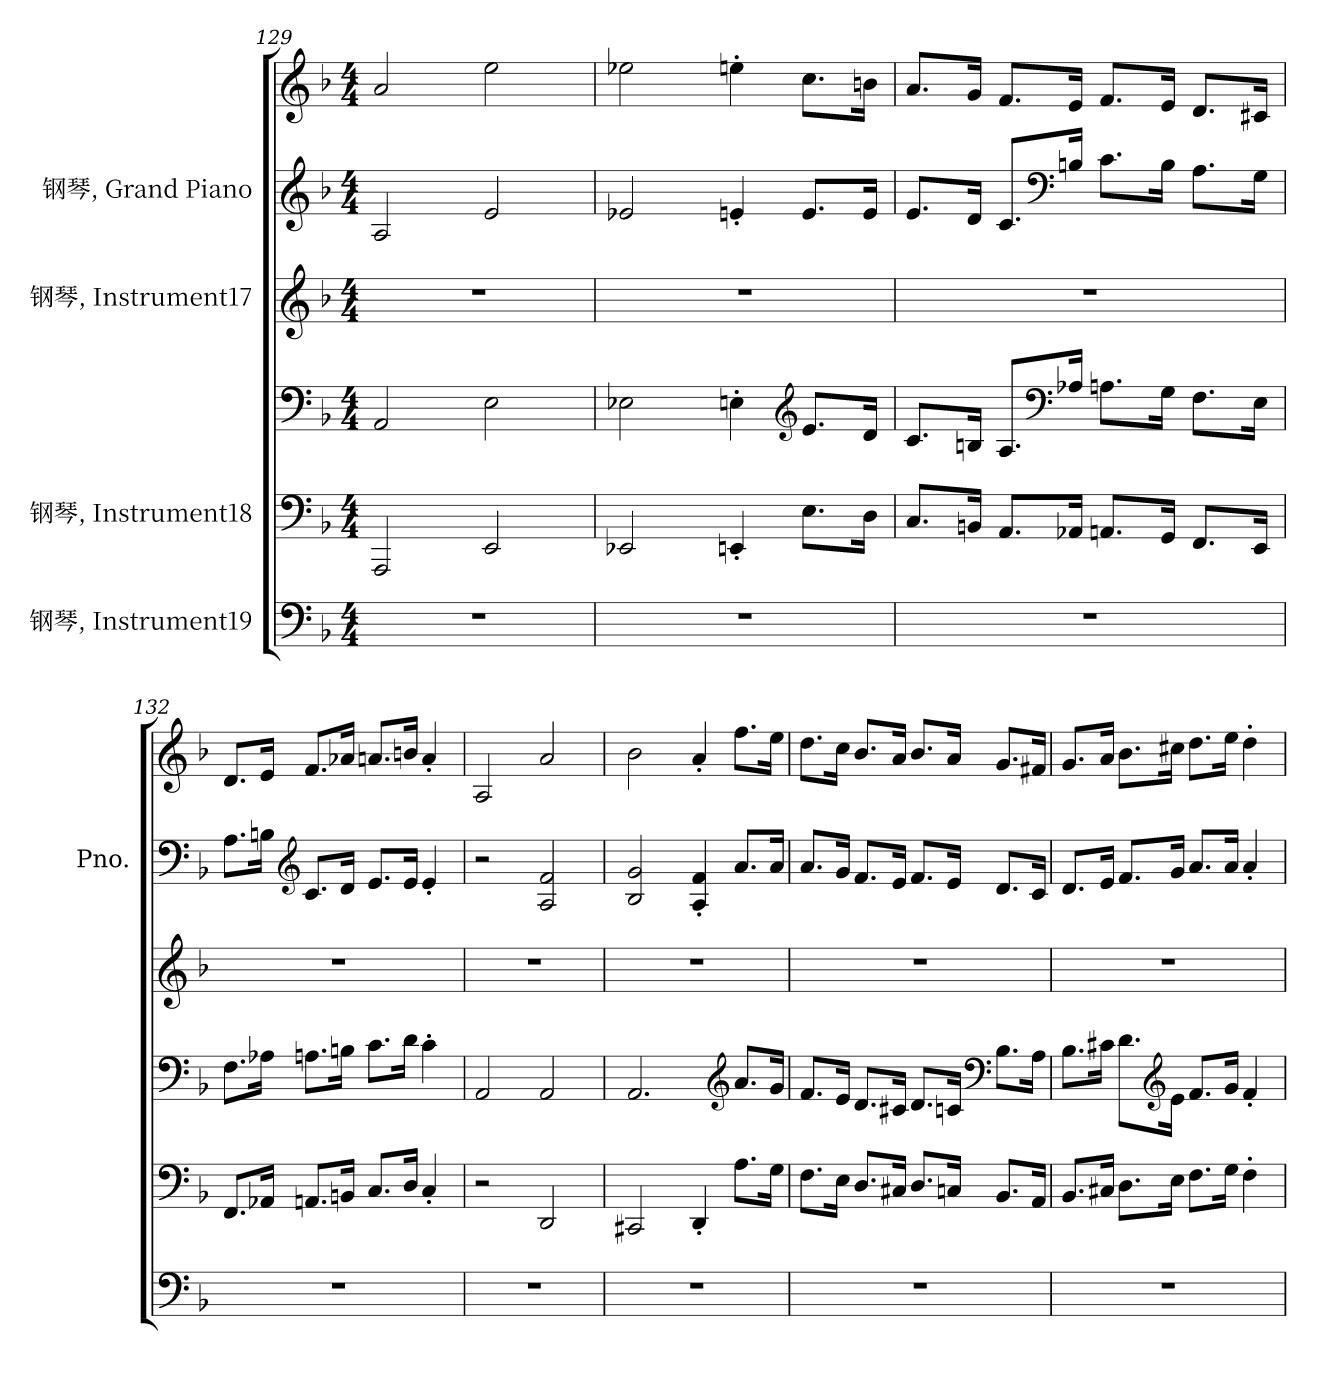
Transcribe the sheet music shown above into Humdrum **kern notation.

**kern	**kern	**kern	**kern	**kern	**kern
*part4	*part3	*part3	*part2	*part1	*part1
*staff6	*staff5	*staff4	*staff3	*staff2	*staff1
*I"钢琴, Instrument19	*I"钢琴, Instrument18	*	*I"钢琴, Instrument17	*I"钢琴, Grand Piano	*
*	*	*	*	*I'Pno.	*
*clefF4	*clefF4	*clefF4	*clefG2	*clefG2	*clefG2
*k[b-]	*k[b-]	*k[b-]	*k[b-]	*k[b-]	*k[b-]
*M4/4	*M4/4	*M4/4	*M4/4	*M4/4	*M4/4
=129	=129	=129	=129	=129	=129
1r	2AAA/	2AA/	1r	2A/	2a/
.	2EE/	2E\	.	2e/	2ee\
=130	=130	=130	=130	=130	=130
1r	2EE-X/	2E-X\	1r	2e-X/	2ee-X\
.	4EEn'/	4En'\	.	4en'/	4een'\
*	*	*clefG2	*	*	*
.	8.E\L	8.e/L	.	8.e/L	8.cc\L
.	16D\Jk	16d/Jk	.	16e/Jk	16bn\Jk
!!LO:LB:g=z
=131	=131	=131	=131	=131	=131
1r	8.C/L	8.c/L	1r	8.e/L	8.a/L
.	16BBn/Jk	16Bn/Jk	.	16d/Jk	16g/Jk
.	8.AA/L	8.A/L	.	8.c/L	8.f/L
*	*	*clefF4	*	*clefF4	*
.	16AA-X/Jk	16A-X/Jk	.	16Bn/Jk	16e/Jk
.	8.AAn/L	8.An\L	.	8.c\L	8.f/L
.	16GG/Jk	16G\Jk	.	16B\Jk	16e/Jk
.	8.FF/L	8.F\L	.	8.A\L	8.d/L
.	16EE/Jk	16E\Jk	.	16G\Jk	16c#X/Jk
=132	=132	=132	=132	=132	=132
1r	8.FF/L	8.F\L	1r	8.A\L	8.d/L
.	16AA-X/Jk	16A-X\Jk	.	16Bn\Jk	16e/Jk
*	*	*	*	*clefG2	*
.	8.AAn/L	8.An\L	.	8.c/L	8.f/L
.	16BBn/Jk	16Bn\Jk	.	16d/Jk	16a-X/Jk
.	8.C/L	8.c\L	.	8.e/L	8.an/L
.	16D/Jk	16d\Jk	.	16e/Jk	16bn/Jk
.	4C'/	4c'\	.	4e'/	4a'/
=133	=133	=133	=133	=133	=133
1r	2r	2AA/	1r	2r	2A/
.	2DD/	2AA/	.	2A/ 2f/	2a/
=134	=134	=134	=134	=134	=134
1r	2CC#X/	2.AA/	1r	2B-/ 2g/	2b-\
.	4DD'/	.	.	4A/' 4f/'	4a'/
*	*	*clefG2	*	*	*
.	8.A\L	8.a/L	.	8.a/L	8.ff\L
.	16G\Jk	16g/Jk	.	16a/Jk	16ee\Jk
!!LO:PB:g=z
=135	=135	=135	=135	=135	=135
1r	8.F\L	8.f/L	1r	8.a/L	8.dd\L
.	16E\Jk	16e/Jk	.	16g/Jk	16cc\Jk
.	8.D/L	8.d/L	.	8.f/L	8.b-/L
.	16C#X/Jk	16c#X/Jk	.	16e/Jk	16a/Jk
.	8.D/L	8.d/L	.	8.f/L	8.b-/L
.	16Cn/Jk	16cn/Jk	.	16e/Jk	16a/Jk
*	*	*clefF4	*	*	*
.	8.BB-/L	8.B-\L	.	8.d/L	8.g/L
.	16AA/Jk	16A\Jk	.	16c/Jk	16f#X/Jk
=136	=136	=136	=136	=136	=136
1r	8.BB-/L	8.B-\L	1r	8.d/L	8.g/L
.	16C#X/Jk	16c#X\Jk	.	16e/Jk	16a/Jk
.	8.D\L	8.d\L	.	8.f/L	8.b-\L
*	*	*clefG2	*	*	*
.	16E\Jk	16e\Jk	.	16g/Jk	16cc#X\Jk
.	8.F\L	8.f/L	.	8.a/L	8.dd\L
.	16G\Jk	16g/Jk	.	16a/Jk	16ee\Jk
.	4F'\	4f'/	.	4a'/	4dd'\
=	=	=	=	=	=
*-	*-	*-	*-	*-	*-
